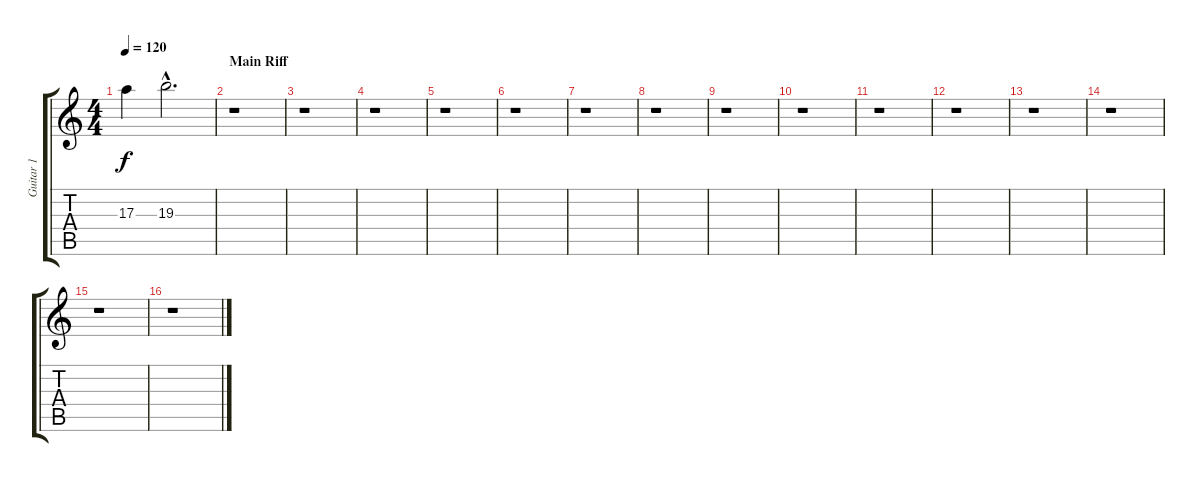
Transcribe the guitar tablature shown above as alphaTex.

\track ("Guitar 1" "Guitar 1") {instrument distortionguitar}
\staff {score tabs}
\tuning (Db4 Ab3 E3 B2 Gb2 B1) {hide}
\ts (4 4)
\tempo 120
\clef g2
\ks c
17.3.4{dy f} 19.3{hac}.2{d} |
\section ("" "Main Riff")
r.1 |
r.1 |
r.1 |
r.1 |
r.1 |
r.1 |
r.1 |
r.1 |
r.1 |
r.1 |
r.1 |
r.1 |
r.1 |
r.1 |
r.1
